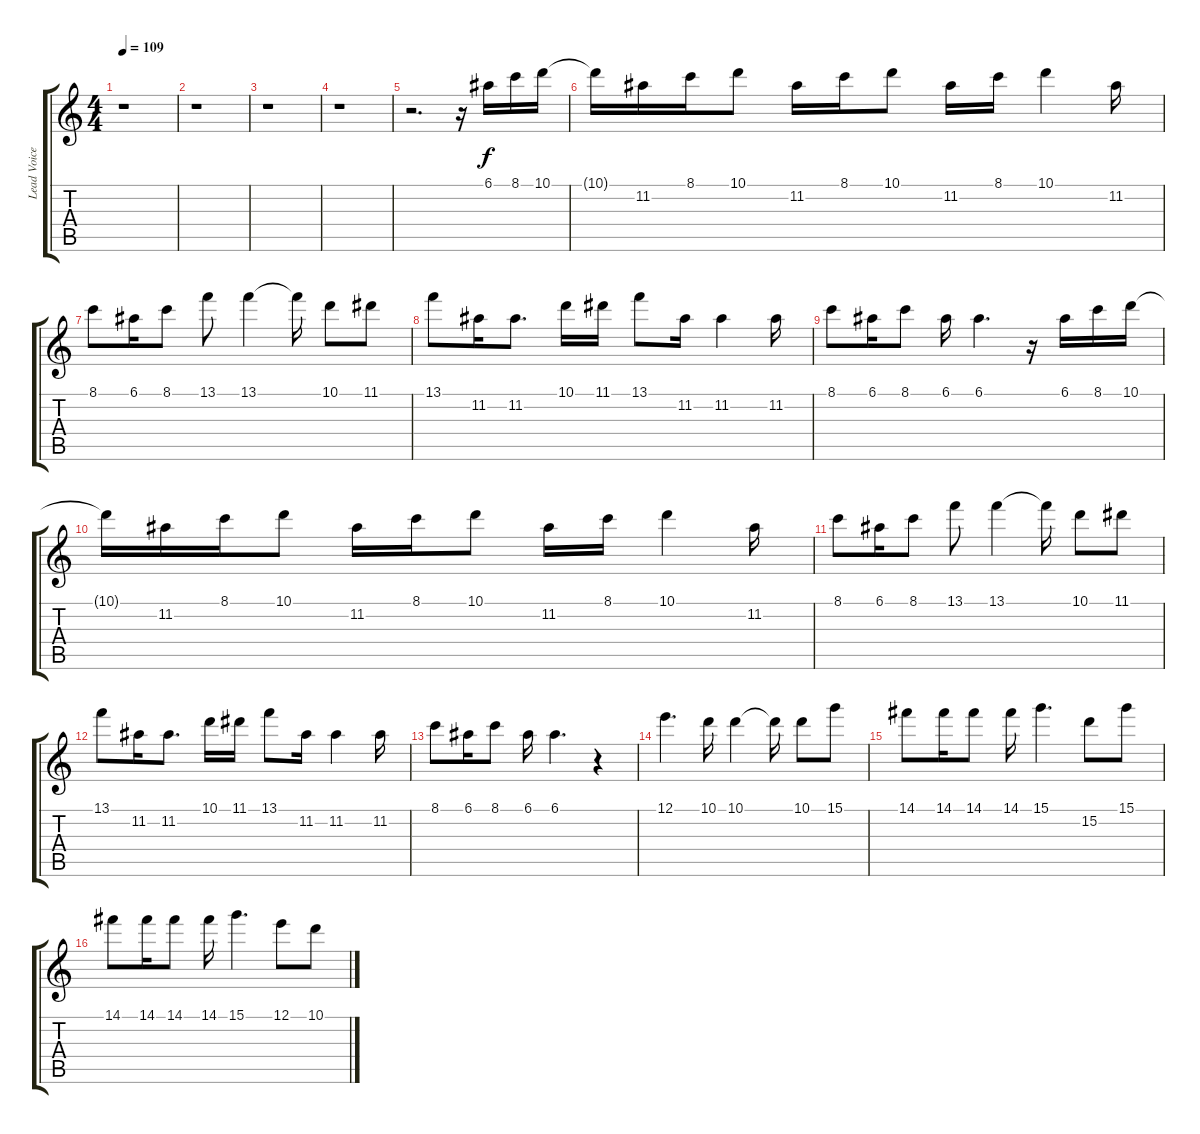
\track ("Lead Voice" "Lead Voice") {instrument acousticguitarnylon}
\staff {score tabs}
\tuning (E4 B3 G3 D3 A2 E2) {hide}
\ts (4 4)
\tempo 109
\clef g2
\ks c
r.1{dy f instrument acousticguitarnylon} |
r.1 |
r.1 |
r.1 |
r.2{d} r.16 6.1.16 8.1.16 10.1.16 |
10.1{t}.16 11.2.16 8.1.16 10.1.8 11.2.16 8.1.16 10.1.8 11.2.16 8.1.16 10.1.4 11.2.16 |
8.1.8 6.1.16 8.1.8 13.1.8 13.1.4 13.1{t}.16 10.1.8 11.1.8 |
13.1.8 11.2.16 11.2.8{d} 10.1.16 11.1.16 13.1.8 11.2.16 11.2.4 11.2.16 |
8.1.8 6.1.16 8.1.8 6.1.16 6.1.4{d} r.16 6.1.16 8.1.16 10.1.16 |
10.1{t}.16 11.2.16 8.1.16 10.1.8 11.2.16 8.1.16 10.1.8 11.2.16 8.1.16 10.1.4 11.2.16 |
8.1.8 6.1.16 8.1.8 13.1.8 13.1.4 13.1{t}.16 10.1.8 11.1.8 |
13.1.8 11.2.16 11.2.8{d} 10.1.16 11.1.16 13.1.8 11.2.16 11.2.4 11.2.16 |
8.1.8 6.1.16 8.1.8 6.1.16 6.1.4{d} r.4 |
12.1.4{d} 10.1.16 10.1.4 10.1{t}.16 10.1.8 15.1.8 |
14.1.8 14.1.16 14.1.8 14.1.16 15.1.4{d} 15.2.8 15.1.8 |
14.1.8 14.1.16 14.1.8 14.1.16 15.1.4{d} 12.1.8 10.1.8
